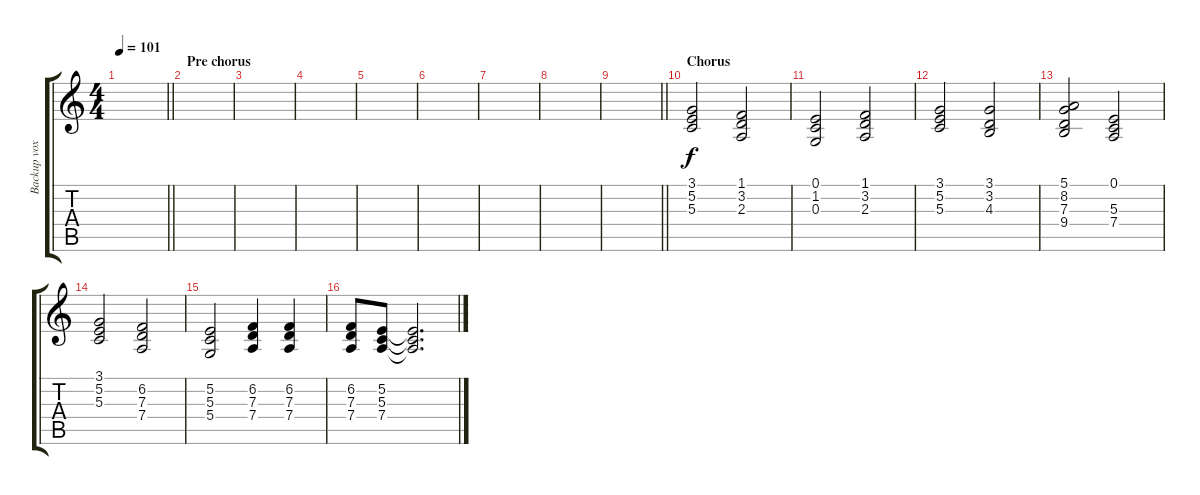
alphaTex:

\track ("Backup vox" "Backup vox") {instrument pad4choir}
\staff {score tabs}
\tuning (E4 B3 G3 D3 A2 E2) {hide}
\ts (4 4)
\tempo 101
\clef g2
\barLineRight lightlight
\ks c
|
\section ("" "Pre chorus")
|
|
|
|
|
|
|
\barLineRight lightlight
|
\section ("" "Chorus")
(3.1 5.2 5.3).2 (1.1 3.2 2.3).2 |
(0.1 1.2 0.3).2 (1.1 3.2 2.3).2 |
(3.1 5.2 5.3).2 (3.1 3.2 4.3).2 |
(5.1 8.2 7.3 9.4).2 (0.1 5.3 7.4).2 |
(3.1 5.2 5.3).2 (6.2 7.3 7.4).2 |
(5.2 5.3 5.4).2 (6.2 7.3 7.4).4 (6.2 7.3 7.4).4 |
(6.2 7.3 7.4).8 (5.2 5.3 7.4).8 (5.2{t} 5.3{t} 7.4{t}).2{d}
